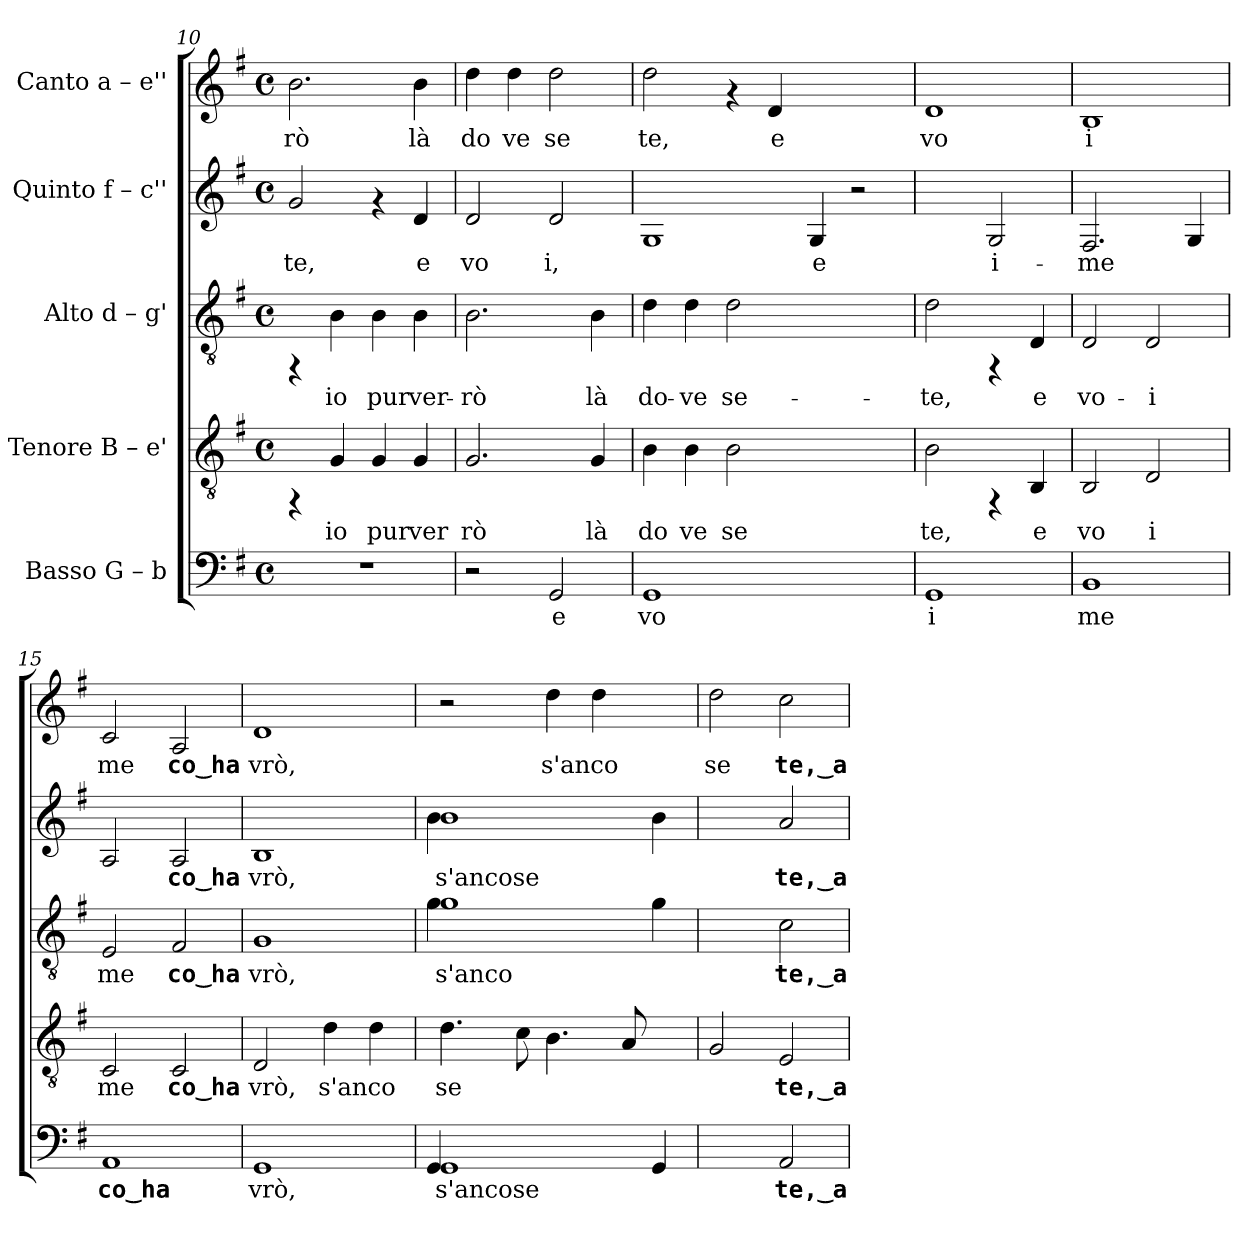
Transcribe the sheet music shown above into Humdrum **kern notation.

**kern	**text	**kern	**text	**kern	**text	**kern	**text	**kern	**text
*part5	*part5	*part4	*part4	*part3	*part3	*part2	*part2	*part1	*part1
*staff5	*staff5	*staff4	*staff4	*staff3	*staff3	*staff2	*staff2	*staff1	*staff1
*I"Basso   G – b	*	*I"Tenore  B – e'	*	*I"Alto  d – g'	*	*I"Quinto  f – c''	*	*I"Canto  a – e''	*
*clefF4	*	*clefGv2	*	*clefGv2	*	*clefG2	*	*clefG2	*
*k[f#]	*	*k[f#]	*	*k[f#]	*	*k[f#]	*	*k[f#]	*
*G:	*	*G:	*	*G:	*	*G:	*	*G:	*
*M4/4	*	*M4/4	*	*M4/4	*	*M4/4	*	*M4/4	*
*met(c)	*	*met(c)	*	*met(c)	*	*met(c)	*	*met(c)	*
=10	=10	=10	=10	=10	=10	=10	=10	=10	=10
!	!	!	!	!	!	!	!LO:LY:b:cj	!	!LO:LY:b:cj
1r	.	4rFF	.	4rFF	.	2g/	te,	2.b\	rò
!	!	!	!LO:LY:b:rj	!	!LO:LY:b:cj	!	!	!	!
.	.	4G/	io	4B\	io	.	.	.	.
!	!	!	!LO:LY:b:rj	!	!LO:LY:b:cj	!	!	!	!
.	.	4G/	pur	4B\	pur	4rf	.	.	.
!	!	!	!LO:LY:b:rj	!	!LO:LY:b:cj	!	!LO:LY:b:cj	!	!LO:LY:b:cj
.	.	4G/	ver	4B\	ver-	4d/	e	4b\	là
=11	=11	=11	=11	=11	=11	=11	=11	=11	=11
!	!	!	!LO:LY:b:rj	!	!LO:LY:b:cj	!	!LO:LY:b:cj	!	!LO:LY:b:cj
2r	.	2.G/	rò	2.B\	-rò	2d/	vo	4dd\	do
!	!	!	!	!	!	!	!	!	!LO:LY:b:cj
.	.	.	.	.	.	.	.	4dd\	ve
!	!LO:LY:b:rj	!	!	!	!	!	!LO:LY:b:cj	!	!LO:LY:b:cj
2GG/	e	.	.	.	.	2d/	i,	2dd\	se
!	!	!	!LO:LY:b:rj	!	!LO:LY:b:cj	!	!	!	!
.	.	4G/	là	4B\	là	.	.	.	.
=12	=12	=12	=12	=12	=12	=12	=12	=12	=12
!	!LO:LY:b:rj	!	!LO:LY:b:rj	!	!LO:LY:b:cj	!	!	!	!LO:LY:b:cj
1GG	vo	4B\	do	4d\	do-	1G	.	2dd\	te,
!	!	!	!LO:LY:b:rj	!	!LO:LY:b:cj	!	!	!	!
.	.	4B\	ve	4d\	-ve	.	.	.	.
!	!	!	!LO:LY:b:rj	!	!LO:LY:b:cj	!	!	!	!
.	.	2B\	se	2d\	se-	.	.	4rf	.
!	!	!	!	!	!	!	!	!	!LO:LY:b:cj
.	.	.	.	.	.	.	.	4d/	e
!	!	!	!	!	!	!	!LO:LY:b:cj	!	!
2.ryy	.	2.ryy	.	2.ryy	.	4G/	e	2.ryy	.
.	.	.	.	.	.	2r	.	.	.
=13	=13	=13	=13	=13	=13	=13	=13	=13	=13
!	!LO:LY:b:rj	!	!LO:LY:b:rj	!	!LO:LY:b:cj	!	!	!	!LO:LY:b:cj
1GG	i	2B\	te,	2d\	-te,	2ryy	.	1d	vo
!	!	!	!	!	!	!	!LO:LY:b:cj	!	!
.	.	4rFF	.	4rFF	.	2G/	i-	.	.
!	!	!	!LO:LY:b:rj	!	!LO:LY:b:cj	!	!	!	!
.	.	4BB/	e	4D/	e	.	.	.	.
=14	=14	=14	=14	=14	=14	=14	=14	=14	=14
!	!LO:LY:b:rj	!	!LO:LY:b:rj	!	!LO:LY:b:cj	!	!LO:LY:b:cj	!	!LO:LY:b:cj
1BB	me	2BB/	vo	2D/	vo-	2.F#/	-me	1B	i
!	!	!	!LO:LY:b:rj	!	!LO:LY:b:cj	!	!	!	!
.	.	2D/	i	2D/	-i	.	.	.	.
!	!	!	!	!	!	!	!LO:LY:b:cj	!	!
.	.	.	.	.	.	4G/	.	.	.
!!LO:PB:g=z
=15	=15	=15	=15	=15	=15	=15	=15	=15	=15
!	!LO:LY:b:rj	!	!LO:LY:b:rj	!	!LO:LY:b:cj	!	!LO:LY:b:cj	!	!LO:LY:b:cj
1AA	co‿ha	2C/	me	2E/	me	2A/	.	2c/	me
!	!	!	!LO:LY:b:rj	!	!LO:LY:b:cj	!	!LO:LY:b:cj	!	!LO:LY:b:cj
.	.	2C/	co‿ha	2F#/	co‿ha	2A/	co‿ha	2A/	co‿ha
=16	=16	=16	=16	=16	=16	=16	=16	=16	=16
!	!LO:LY:b:rj	!	!LO:LY:b:rj	!	!LO:LY:b:cj	!	!LO:LY:b:cj	!	!LO:LY:b:cj
1GG	vrò,	2D/	vrò,	1G	vrò,	1B	vrò,	1d	vrò,
!	!	!	!LO:LY:b:rj	!	!	!	!	!	!
.	.	4d\	s'anco	.	.	.	.	.	.
!	!	!	!LO:LY:b:rj	!	!	!	!	!	!
.	.	4d\	.	.	.	.	.	.	.
=17	=17	=17	=17	=17	=17	=17	=17	=17	=17
*^	*	*	*	*	*	*	*	*	*
!	!	!LO:LY:b:rj	!	!LO:LY:b:rj	!	!LO:LY:b:cj	!	!LO:LY:b:cj	!	!
*	*	*	*	*	*^	*	*^	*	*	*
1GG	4GG/	s'ancose	4.d\	se	1g	4g\	s'anco	1b	4b\	s'ancose	2r	.
.	1ryy	.	.	.	.	1ryy	.	.	1ryy	.	.	.
!	!	!	!	!LO:LY:b:rj	!	!	!	!	!	!	!	!
.	.	.	8c\	.	.	.	.	.	.	.	.	.
!	!	!	!	!LO:LY:b:rj	!	!	!	!	!	!	!	!LO:LY:b:cj
.	.	.	4.B\	.	.	.	.	.	.	.	4dd\	s'anco
!	!	!	!	!	!	!	!	!	!	!	!	!LO:LY:b:cj
.	.	.	.	.	.	.	.	.	.	.	4dd\	.
!	!	!	!	!LO:LY:b:rj	!	!	!	!	!	!	!	!
.	.	.	8A/	.	.	.	.	.	.	.	.	.
!	!	!LO:LY:b:rj	!	!	!	!	!LO:LY:b:cj	!	!	!LO:LY:b:cj	!	!
4GG/	.	.	4ryy	.	4g\	.	.	4b\	.	.	4ryy	.
*	*	*	*	*	*v	*v	*	*	*	*	*	*
*v	*v	*	*	*	*	*	*v	*v	*	*	*
=18	=18	=18	=18	=18	=18	=18	=18	=18	=18
!	!	!	!LO:LY:b:rj	!	!	!	!	!	!LO:LY:b:cj
2ryy	.	2G/	.	2ryy	.	2ryy	.	2dd\	se
!	!LO:LY:b:rj	!	!LO:LY:b:rj	!	!LO:LY:b:cj	!	!LO:LY:b:cj	!	!LO:LY:b:cj
2AA/	te,‿a	2E/	te,‿a	2c\	te,‿a	2a/	te,‿a	2cc\	te,‿a
=	=	=	=	=	=	=	=	=	=
*-	*-	*-	*-	*-	*-	*-	*-	*-	*-
